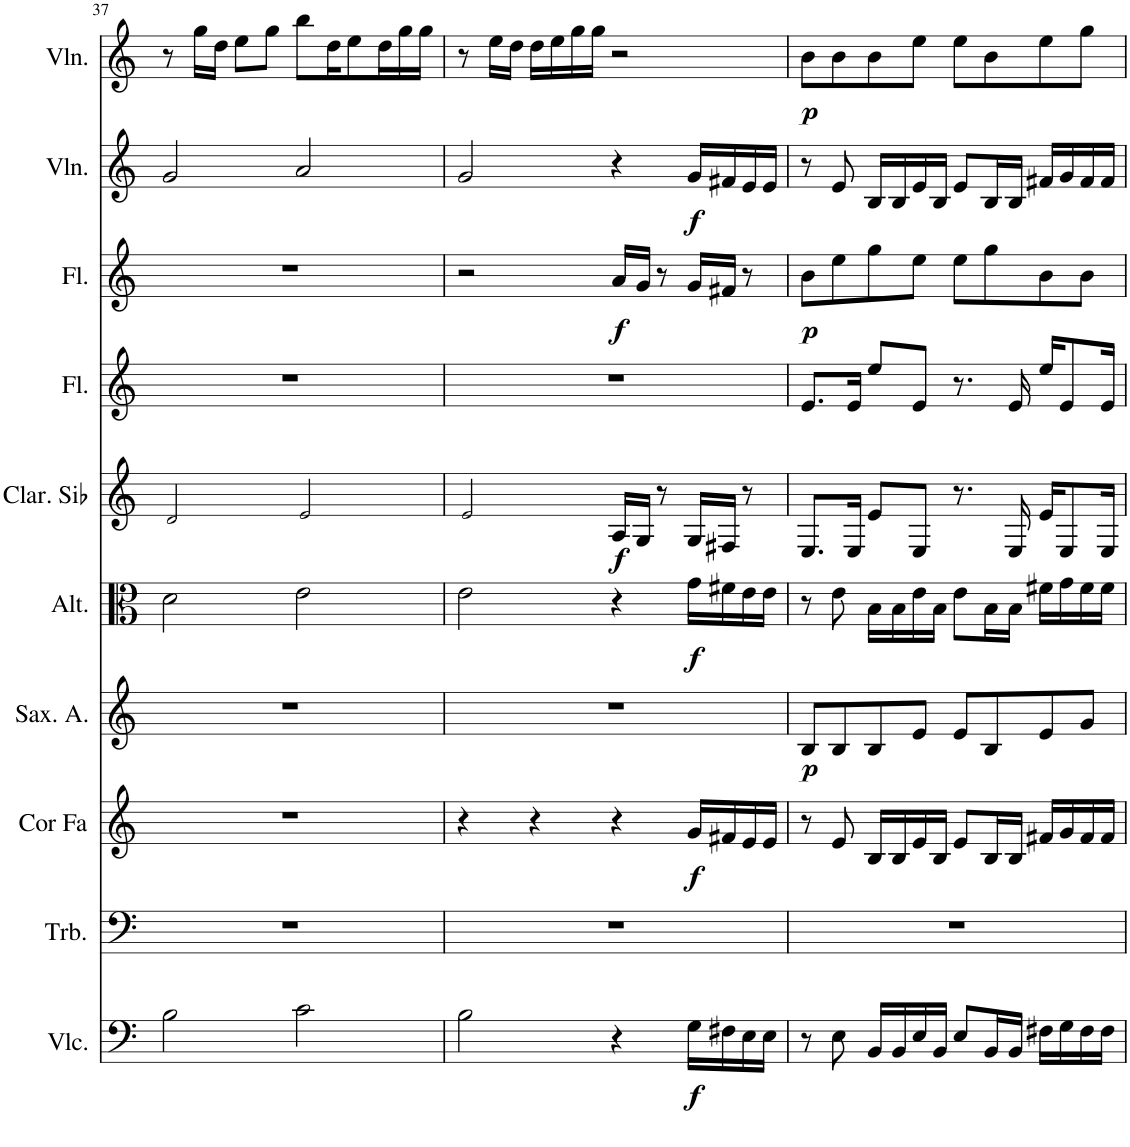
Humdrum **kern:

**kern	**dynam	**kern	**kern	**dynam	**kern	**dynam	**kern	**dynam	**kern	**dynam	**kern	**kern	**dynam	**kern	**dynam	**kern	**dynam
*part10	*part10	*part9	*part8	*part8	*part7	*part7	*part6	*part6	*part5	*part5	*part4	*part3	*part3	*part2	*part2	*part1	*part1
*staff10	*staff10	*staff9	*staff8	*staff8	*staff7	*staff7	*staff6	*staff6	*staff5	*staff5	*staff4	*staff3	*staff3	*staff2	*staff2	*staff1	*staff1
*I"Violoncelle	*	*I"Trombone	*I"Cor en Fa	*	*I"Saxophone Alto	*	*I"Alto	*	*I"Clarinette en Sib	*	*I"Flûte	*I"Flûte	*	*I"Violon	*	*I"Violon	*
*I'Vlc.	*	*I'Trb.	*I'Cor Fa	*	*I'Sax. A.	*	*I'Alt.	*	*I'Clar. Sib	*	*I'Fl.	*I'Fl.	*	*I'Vln.	*	*I'Vln.	*
!!LO:PB:g=z
*clefF4	*	*clefF4	*clefG2	*	*clefG2	*	*clefC3	*	*clefG2	*	*clefG2	*clefG2	*	*clefG2	*	*clefG2	*
*	*	*	*ITrd4c7	*	*ITrd5c9	*	*	*	*ITrd1c2	*	*	*	*	*	*	*	*
*k[]	*	*k[]	*k[]	*	*k[]	*	*k[]	*	*k[]	*	*k[]	*k[]	*	*k[]	*	*k[]	*
*M4/4	*	*M4/4	*M4/4	*	*M4/4	*	*M4/4	*	*M4/4	*	*M4/4	*M4/4	*	*M4/4	*	*M4/4	*
=37	=37	=37	=37	=37	=37	=37	=37	=37	=37	=37	=37	=37	=37	=37	=37	=37	=37
2B\	.	1r	1r	.	1r	.	2d\	.	2d/	.	1r	1r	.	2g/	.	8r	.
.	.	.	.	.	.	.	.	.	.	.	.	.	.	.	.	16gg\LL	.
.	.	.	.	.	.	.	.	.	.	.	.	.	.	.	.	16dd\JJ	.
.	.	.	.	.	.	.	.	.	.	.	.	.	.	.	.	8ee\L	.
.	.	.	.	.	.	.	.	.	.	.	.	.	.	.	.	8gg\J	.
2c\	.	.	.	.	.	.	2e\	.	2e/	.	.	.	.	2a/	.	8bb\L	.
.	.	.	.	.	.	.	.	.	.	.	.	.	.	.	.	16dd\K	.
.	.	.	.	.	.	.	.	.	.	.	.	.	.	.	.	8ee\	.
.	.	.	.	.	.	.	.	.	.	.	.	.	.	.	.	16dd\L	.
.	.	.	.	.	.	.	.	.	.	.	.	.	.	.	.	16gg\	.
.	.	.	.	.	.	.	.	.	.	.	.	.	.	.	.	16gg\JJ	.
=38	=38	=38	=38	=38	=38	=38	=38	=38	=38	=38	=38	=38	=38	=38	=38	=38	=38
2B\	.	1r	4r	.	1r	.	2e\	.	2e/	.	1r	2r	.	2g/	.	8r	.
.	.	.	.	.	.	.	.	.	.	.	.	.	.	.	.	16ee\LL	.
.	.	.	.	.	.	.	.	.	.	.	.	.	.	.	.	16dd\JJ	.
.	.	.	4r	.	.	.	.	.	.	.	.	.	.	.	.	16dd\LL	.
.	.	.	.	.	.	.	.	.	.	.	.	.	.	.	.	16ee\	.
.	.	.	.	.	.	.	.	.	.	.	.	.	.	.	.	16gg\	.
.	.	.	.	.	.	.	.	.	.	.	.	.	.	.	.	16gg\JJ	.
!	!	!	!	!	!	!	!	!	!	!LO:DY:b	!	!	!LO:DY:b	!	!	!	!
4r	.	.	4r	.	.	.	4r	.	16A/LL	f	.	16a/LL	f	4r	.	2r	.
.	.	.	.	.	.	.	.	.	16G/JJ	.	.	16g/JJ	.	.	.	.	.
.	.	.	.	.	.	.	.	.	8r	.	.	8r	.	.	.	.	.
!	!LO:DY:b	!	!	!LO:DY:b	!	!	!	!LO:DY:b	!	!	!	!	!	!	!LO:DY:b	!	!
16G\LL	f	.	16g/LL	f	.	.	16g\LL	f	16G/LL	.	.	16g/LL	.	16g/LL	f	.	.
16F#X\	.	.	16f#X/	.	.	.	16f#X\	.	16F#X/JJ	.	.	16f#X/JJ	.	16f#X/	.	.	.
16E\	.	.	16e/	.	.	.	16e\	.	8r	.	.	8r	.	16e/	.	.	.
16E\JJ	.	.	16e/JJ	.	.	.	16e\JJ	.	.	.	.	.	.	16e/JJ	.	.	.
=39	=39	=39	=39	=39	=39	=39	=39	=39	=39	=39	=39	=39	=39	=39	=39	=39	=39
!	!	!	!	!	!	!LO:DY:b	!	!	!	!	!	!	!LO:DY:b	!	!	!	!LO:DY:b
8r	.	1r	8r	.	8B/L	p	8r	.	8.E/L	.	8.e/L	8b\L	p	8r	.	8b\L	p
8E\	.	.	8e/	.	8B/	.	8e\	.	.	.	.	8ee\	.	8e/	.	8b\	.
.	.	.	.	.	.	.	.	.	16E/Jk	.	16e/Jk	.	.	.	.	.	.
16BB/LL	.	.	16B/LL	.	8B/	.	16B\LL	.	8e/L	.	8ee/L	8gg\	.	16B/LL	.	8b\	.
16BB/	.	.	16B/	.	.	.	16B\	.	.	.	.	.	.	16B/	.	.	.
16E/	.	.	16e/	.	8e/J	.	16e\	.	8E/J	.	8e/J	8ee\J	.	16e/	.	8ee\J	.
16BB/JJ	.	.	16B/JJ	.	.	.	16B\JJ	.	.	.	.	.	.	16B/JJ	.	.	.
8E/L	.	.	8e/L	.	8e/L	.	8e\L	.	8.r	.	8.r	8ee\L	.	8e/L	.	8ee\L	.
16BB/L	.	.	16B/L	.	8B/	.	16B\L	.	.	.	.	8gg\	.	16B/L	.	8b\	.
16BB/JJ	.	.	16B/JJ	.	.	.	16B\JJ	.	16E/	.	16e/	.	.	16B/JJ	.	.	.
16F#X\LL	.	.	16f#X/LL	.	8e/	.	16f#X\LL	.	16e/KL	.	16ee/KL	8b\	.	16f#X/LL	.	8ee\	.
16G\	.	.	16g/	.	.	.	16g\	.	8E/	.	8e/	.	.	16g/	.	.	.
16F#\	.	.	16f#/	.	8g/J	.	16f#\	.	.	.	.	8b\J	.	16f#/	.	8gg\J	.
16F#\JJ	.	.	16f#/JJ	.	.	.	16f#\JJ	.	16E/Jk	.	16e/Jk	.	.	16f#/JJ	.	.	.
=	=	=	=	=	=	=	=	=	=	=	=	=	=	=	=	=	=
*-	*-	*-	*-	*-	*-	*-	*-	*-	*-	*-	*-	*-	*-	*-	*-	*-	*-
